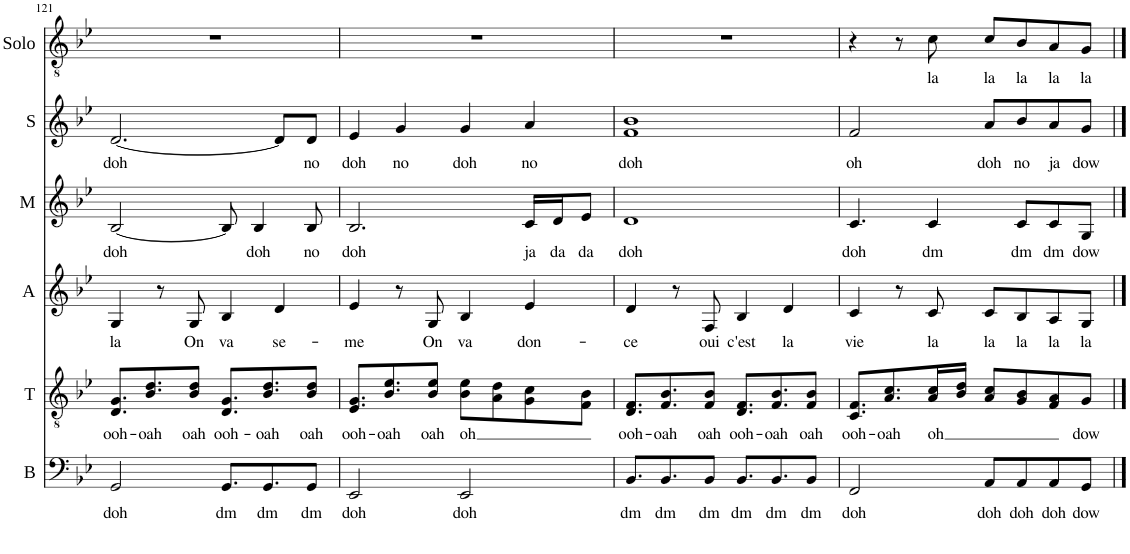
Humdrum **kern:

**kern	**text	**kern	**text	**kern	**text	**kern	**text	**kern	**text	**kern	**text
*part6	*part6	*part5	*part5	*part4	*part4	*part3	*part3	*part2	*part2	*part1	*part1
*staff6	*staff6	*staff5	*staff5	*staff4	*staff4	*staff3	*staff3	*staff2	*staff2	*staff1	*staff1
*I"Bass	*	*I"Tenor	*	*I"Alto	*	*I"Mezzo	*	*I"Soprano	*	*I"Solo	*
*I'B	*	*I'T	*	*I'A	*	*I'M	*	*I'S	*	*I'Solo	*
!!LO:PB:g=z
*clefF4	*	*clefGv2	*	*clefG2	*	*clefG2	*	*clefG2	*	*clefGv2	*
*k[b-e-]	*	*k[b-e-]	*	*k[b-e-]	*	*k[b-e-]	*	*k[b-e-]	*	*k[b-e-]	*
*M4/4	*	*M4/4	*	*M4/4	*	*M4/4	*	*M4/4	*	*M4/4	*
=121	=121	=121	=121	=121	=121	=121	=121	=121	=121	=121	=121
!	!LO:LY:b	!	!LO:LY:b	!	!LO:LY:b	!	!LO:LY:b	!	!LO:LY:b	!	!
2GG/	doh	8.D/ 8.G/L	ooh-	4G/	la	[2B-/	doh	[2.d/	doh	1r	.
!	!	!	!LO:LY:b	!	!	!	!	!	!	!	!
.	.	8.B-/ 8.d/	-oah	.	.	.	.	.	.	.	.
.	.	.	.	8r	.	.	.	.	.	.	.
!	!	!	!LO:LY:b	!	!LO:LY:b	!	!	!	!	!	!
.	.	8B-/ 8d/J	oah	8G/	On	.	.	.	.	.	.
!	!LO:LY:b	!	!LO:LY:b	!	!LO:LY:b	!	!	!	!	!	!
8.GG/L	dm	8.D/ 8.G/L	ooh-	4B-/	va	8B-/]	.	.	.	.	.
!	!	!	!	!	!	!	!LO:LY:b	!	!	!	!
.	.	.	.	.	.	4B-/	doh	.	.	.	.
!	!LO:LY:b	!	!LO:LY:b	!	!	!	!	!	!	!	!
8.GG/	dm	8.B-/ 8.d/	-oah	.	.	.	.	.	.	.	.
!	!	!	!	!	!LO:LY:b	!	!	!	!	!	!
.	.	.	.	4d/	se-	.	.	8d/L]	.	.	.
!	!LO:LY:b	!	!LO:LY:b	!	!	!	!LO:LY:b	!	!LO:LY:b	!	!
8GG/J	dm	8B-/ 8d/J	oah	.	.	8B-/	no	8d/J	no	.	.
=122	=122	=122	=122	=122	=122	=122	=122	=122	=122	=122	=122
!	!LO:LY:b	!	!LO:LY:b	!	!LO:LY:b	!	!LO:LY:b	!	!LO:LY:b	!	!
2EE-/	doh	8.E-/ 8.G/L	ooh-	4e-/	-me	2.B-/	doh	4e-/	doh	1r	.
!	!	!	!LO:LY:b	!	!	!	!	!	!	!	!
.	.	8.B-/ 8.e-/	-oah	.	.	.	.	.	.	.	.
!	!	!	!	!	!	!	!	!	!LO:LY:b	!	!
.	.	.	.	8r	.	.	.	4g/	no	.	.
!	!	!	!LO:LY:b	!	!LO:LY:b	!	!	!	!	!	!
.	.	8B-/ 8e-/J	oah	8G/	On	.	.	.	.	.	.
!	!LO:LY:b	!	!LO:LY:b	!	!LO:LY:b	!	!	!	!LO:LY:b	!	!
2EE-/	doh	8B-\ 8e-\L	oh	4B-/	va	.	.	4g/	doh	.	.
.	.	8A\ 8d\	.	.	.	.	.	.	.	.	.
!	!	!	!	!	!LO:LY:b	!	!LO:LY:b	!	!LO:LY:b	!	!
.	.	8G\ 8c\	.	4e-/	don-	16c/LL	ja	4a/	no	.	.
!	!	!	!	!	!	!	!LO:LY:b	!	!	!	!
.	.	.	.	.	.	16d/J	da	.	.	.	.
!	!	!	!	!	!	!	!LO:LY:b	!	!	!	!
.	.	8F\ 8B-\J	.	.	.	8e-/J	da	.	.	.	.
=123	=123	=123	=123	=123	=123	=123	=123	=123	=123	=123	=123
!	!LO:LY:b	!	!LO:LY:b	!	!LO:LY:b	!	!LO:LY:b	!	!LO:LY:b	!	!
8.BB-/L	dm	8.D/ 8.F/L	ooh-	4d/	-ce	1d	doh	1f 1b-	doh	1r	.
!	!LO:LY:b	!	!LO:LY:b	!	!	!	!	!	!	!	!
8.BB-/	dm	8.F/ 8.B-/	-oah	.	.	.	.	.	.	.	.
.	.	.	.	8r	.	.	.	.	.	.	.
!	!LO:LY:b	!	!LO:LY:b	!	!LO:LY:b	!	!	!	!	!	!
8BB-/J	dm	8F/ 8B-/J	oah	8F/	oui	.	.	.	.	.	.
!	!LO:LY:b	!	!LO:LY:b	!	!LO:LY:b	!	!	!	!	!	!
8.BB-/L	dm	8.D/ 8.F/L	ooh-	4B-/	c'est	.	.	.	.	.	.
!	!LO:LY:b	!	!LO:LY:b	!	!	!	!	!	!	!	!
8.BB-/	dm	8.F/ 8.B-/	-oah	.	.	.	.	.	.	.	.
!	!	!	!	!	!LO:LY:b	!	!	!	!	!	!
.	.	.	.	4d/	la	.	.	.	.	.	.
!	!LO:LY:b	!	!LO:LY:b	!	!	!	!	!	!	!	!
8BB-/J	dm	8F/ 8B-/J	oah	.	.	.	.	.	.	.	.
=124	=124	=124	=124	=124	=124	=124	=124	=124	=124	=124	=124
!	!LO:LY:b	!	!LO:LY:b	!	!LO:LY:b	!	!LO:LY:b	!	!LO:LY:b	!	!
2FF/	doh	8.C/ 8.F/L	ooh-	4c/	vie	4.c/	doh	2f/	oh	4r	.
!	!	!	!LO:LY:b	!	!	!	!	!	!	!	!
.	.	8.A/ 8.c/	-oah	.	.	.	.	.	.	.	.
.	.	.	.	8r	.	.	.	.	.	8r	.
!	!	!	!LO:LY:b	!	!LO:LY:b	!	!LO:LY:b	!	!	!	!LO:LY:b
.	.	16A/ 16c/L	oh	8c/	la	4c/	dm	.	.	8c\	la
.	.	16B-/ 16d/JJ	.	.	.	.	.	.	.	.	.
!	!LO:LY:b	!	!	!	!LO:LY:b	!	!	!	!LO:LY:b	!	!LO:LY:b
8AA/L	doh	8A/ 8c/L	.	8c/L	la	.	.	8a/L	doh	8c/L	la
!	!LO:LY:b	!	!	!	!LO:LY:b	!	!LO:LY:b	!	!LO:LY:b	!	!LO:LY:b
8AA/	doh	8G/ 8B-/	.	8B-/	la	8c/L	dm	8b-/	no	8B-/	la
!	!LO:LY:b	!	!	!	!LO:LY:b	!	!LO:LY:b	!	!LO:LY:b	!	!LO:LY:b
8AA/	doh	8F/ 8A/	.	8A/	la	8c/	dm	8a/	ja	8A/	la
!	!LO:LY:b	!	!LO:LY:b	!	!LO:LY:b	!	!LO:LY:b	!	!LO:LY:b	!	!LO:LY:b
8GG/J	dow	8G/J	dow	8G/J	la	8G/J	dow	8g/J	dow	8G/J	la
==	==	==	==	==	==	==	==	==	==	==	==
*-	*-	*-	*-	*-	*-	*-	*-	*-	*-	*-	*-
